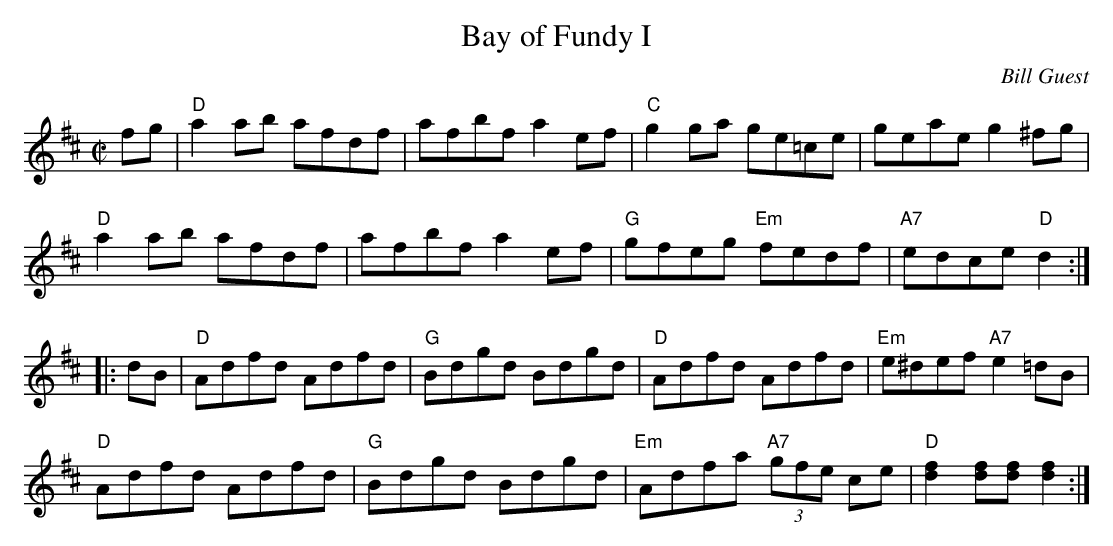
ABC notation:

X:1
T:Bay of Fundy I
C:Bill Guest
M:C|
K:D
fg |"D"a2 ab afdf |afbf a2 ef |"C"g2ga ge=ce |geae g2 ^fg |
"D"a2 ab afdf |afbf a2 ef |"G"gfeg "Em"fedf |"A7"edce "D"d2 :|
|: dB |"D"Adfd Adfd |"G"Bdgd Bdgd |"D"Adfd Adfd |"Em"e^def "A7"e2=dB |
"D"Adfd Adfd |"G"Bdgd Bdgd |"Em"Adfa "A7"(3gfe ce |"D"[f2d2][fd][fd] [f2d2] :|
